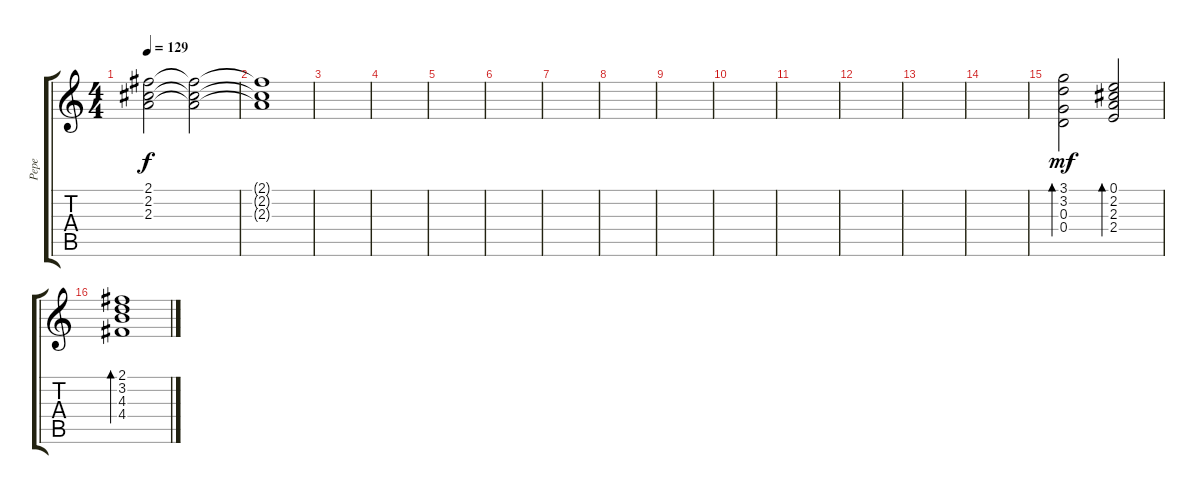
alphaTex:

\track ("Pepe" "Pepe") {instrument distortionguitar}
\staff {score tabs}
\tuning (E4 B3 G3 D3 A2 E2) {hide}
\ts (4 4)
\tempo 129
\clef g2
\ks c
(2.1{t} 2.2{t} 2.3{t}).2{dy f} (2.1{t} 2.2{t} 2.3{t}).2{volume 0} |
(2.1{t} 2.2{t} 2.3{t}).1 |
|
|
|
|
|
|
|
|
|
|
|
|
(3.1 3.2 0.3 0.4).2{bd 60 dy mf} (0.1 2.2 2.3 2.4).2{bd 60} |
(2.1 3.2 4.3 4.4).1{bd 120}
